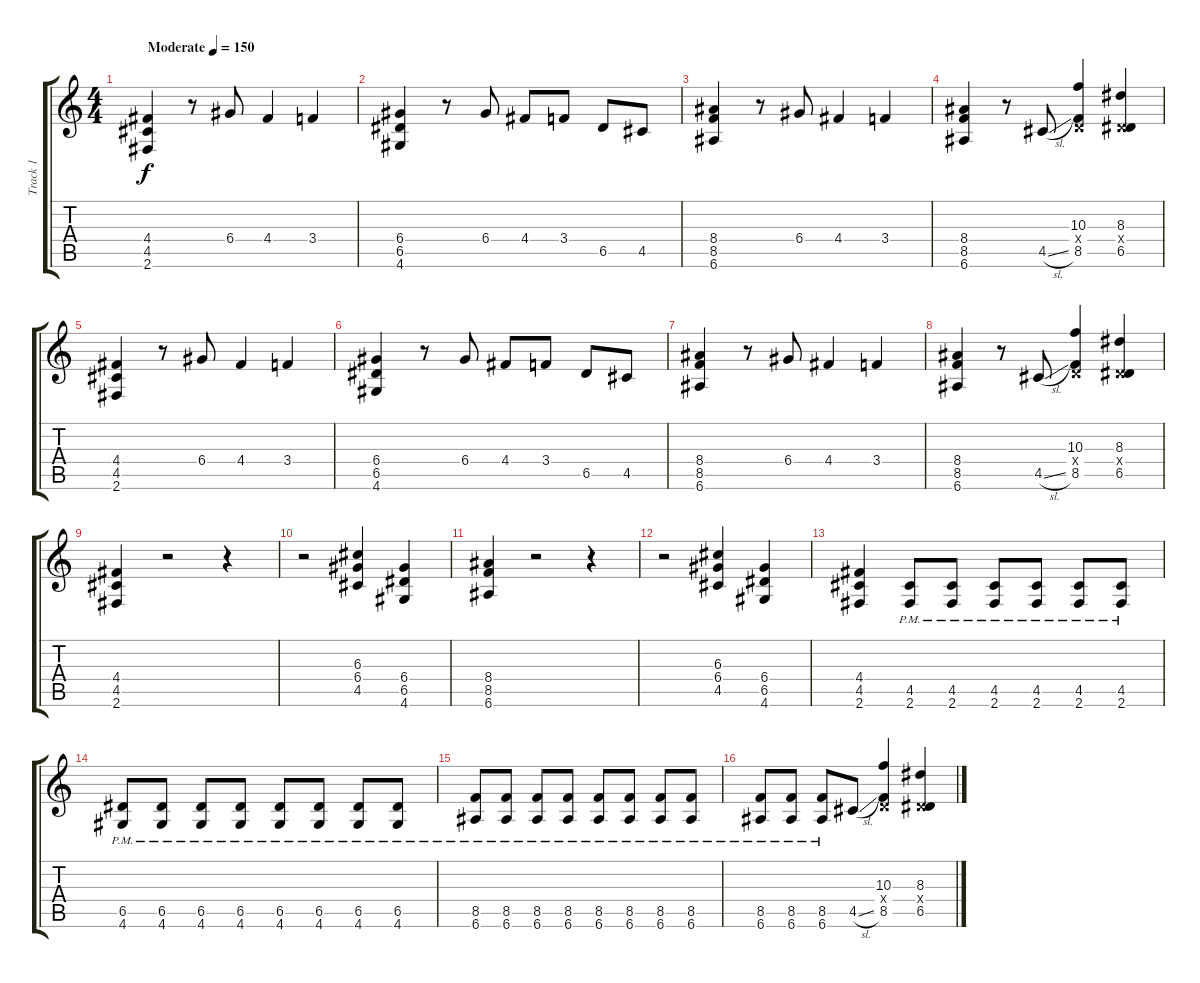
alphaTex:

\track ("Track 1" "Track 1") {instrument distortionguitar}
\staff {score tabs}
\tuning (E4 B3 G3 D3 A2 E2) {hide}
\ts (4 4)
\tempo (150 "Moderate")
\clef g2
\ks c
(4.4 4.5 2.6).4{dy f instrument distortionguitar} r.8 6.4.8 4.4.4 3.4.4 |
(6.4 6.5 4.6).4 r.8 6.4.8 4.4.8 3.4.8 6.5.8 4.5.8 |
(8.4 8.5 6.6).4 r.8 6.4.8 4.4.4 3.4.4 |
(8.4 8.5 6.6).4 r.8 4.5{sl}.8 (10.3 0.4{x} 8.5).4 (8.3 0.4{x} 6.5).4 |
(4.4 4.5 2.6).4 r.8 6.4.8 4.4.4 3.4.4 |
(6.4 6.5 4.6).4 r.8 6.4.8 4.4.8 3.4.8 6.5.8 4.5.8 |
(8.4 8.5 6.6).4 r.8 6.4.8 4.4.4 3.4.4 |
(8.4 8.5 6.6).4 r.8 4.5{sl}.8 (10.3 0.4{x} 8.5).4 (8.3 0.4{x} 6.5).4 |
(4.4 4.5 2.6).4 r.2 r.4 |
r.2 (6.3 6.4 4.5).4 (6.4 6.5 4.6).4 |
(8.4 8.5 6.6).4 r.2 r.4 |
r.2 (6.3 6.4 4.5).4 (6.4 6.5 4.6).4 |
(4.4 4.5 2.6).4 (4.5{pm} 2.6{pm}).8 (4.5{pm} 2.6{pm}).8 (4.5{pm} 2.6{pm}).8 (4.5{pm} 2.6{pm}).8 (4.5{pm} 2.6{pm}).8 (4.5{pm} 2.6{pm}).8 |
(6.5{pm} 4.6{pm}).8 (6.5{pm} 4.6{pm}).8 (6.5{pm} 4.6{pm}).8 (6.5{pm} 4.6{pm}).8 (6.5{pm} 4.6{pm}).8 (6.5{pm} 4.6{pm}).8 (6.5{pm} 4.6{pm}).8 (6.5{pm} 4.6{pm}).8 |
(8.5{pm} 6.6{pm}).8 (8.5{pm} 6.6{pm}).8 (8.5{pm} 6.6{pm}).8 (8.5{pm} 6.6{pm}).8 (8.5{pm} 6.6{pm}).8 (8.5{pm} 6.6{pm}).8 (8.5{pm} 6.6{pm}).8 (8.5{pm} 6.6{pm}).8 |
(8.5{pm} 6.6{pm}).8 (8.5{pm} 6.6{pm}).8 (8.5{pm} 6.6{pm}).8 4.5{sl}.8 (10.3 0.4{x} 8.5).4 (8.3 0.4{x} 6.5).4
